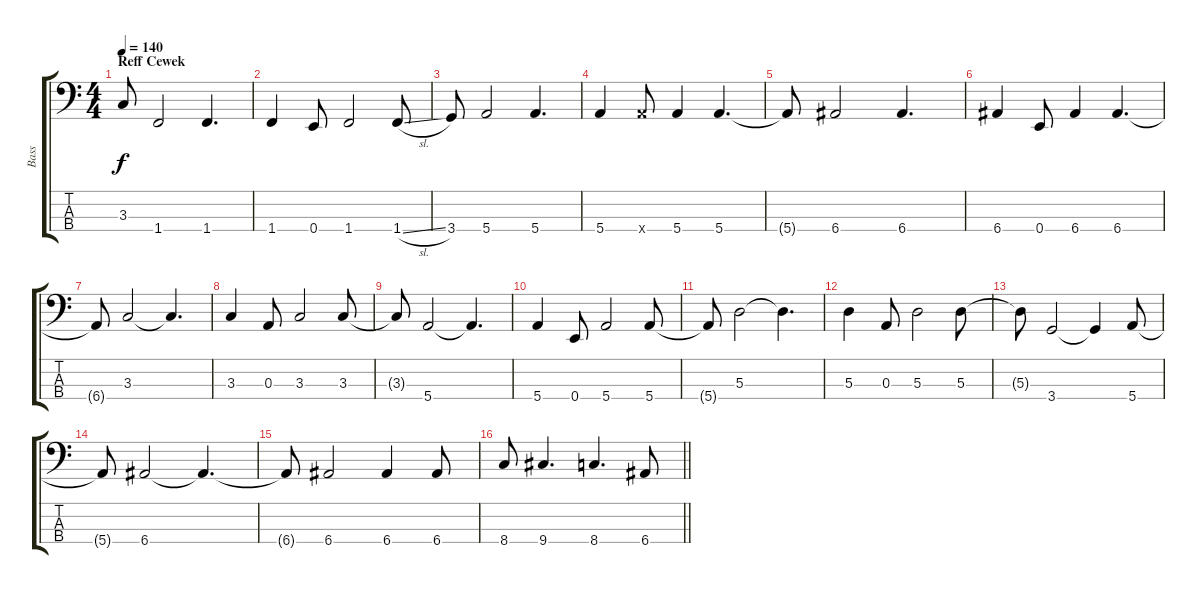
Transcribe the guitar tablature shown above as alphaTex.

\track ("Bass" "Bass") {instrument electricbassfinger}
\staff {score tabs}
\tuning (G2 D2 A1 E1) {hide}
\ts (4 4)
\section ("" "Reff Cewek")
\tempo 140
\clef f4
\ks c
3.3{t}.8{dy f} 1.4.2 1.4.4{d} |
1.4.4 0.4.8 1.4.2 1.4{sl}.8 |
3.4.8 5.4.2 5.4.4{d} |
5.4.4 5.4{x}.8 5.4.4 5.4.4{d} |
5.4{t}.8 6.4.2 6.4.4{d} |
6.4.4 0.4.8 6.4.4 6.4.4{d} |
6.4{t}.8 3.3.2 3.3{t}.4{d} |
3.3.4 0.3.8 3.3.2 3.3.8 |
3.3{t}.8 5.4.2 5.4{t}.4{d} |
5.4.4 0.4.8 5.4.2 5.4.8 |
5.4{t}.8 5.3.2 5.3{t}.4{d} |
5.3.4 0.3.8 5.3.2 5.3.8 |
5.3{t}.8 3.4.2 3.4{t}.4 5.4.8 |
5.4{t}.8 6.4.2 6.4{t}.4{d} |
6.4{t}.8 6.4.2 6.4.4 6.4.8 |
\barLineRight lightlight
8.4.8 9.4.4{d} 8.4.4{d} 6.4.8
